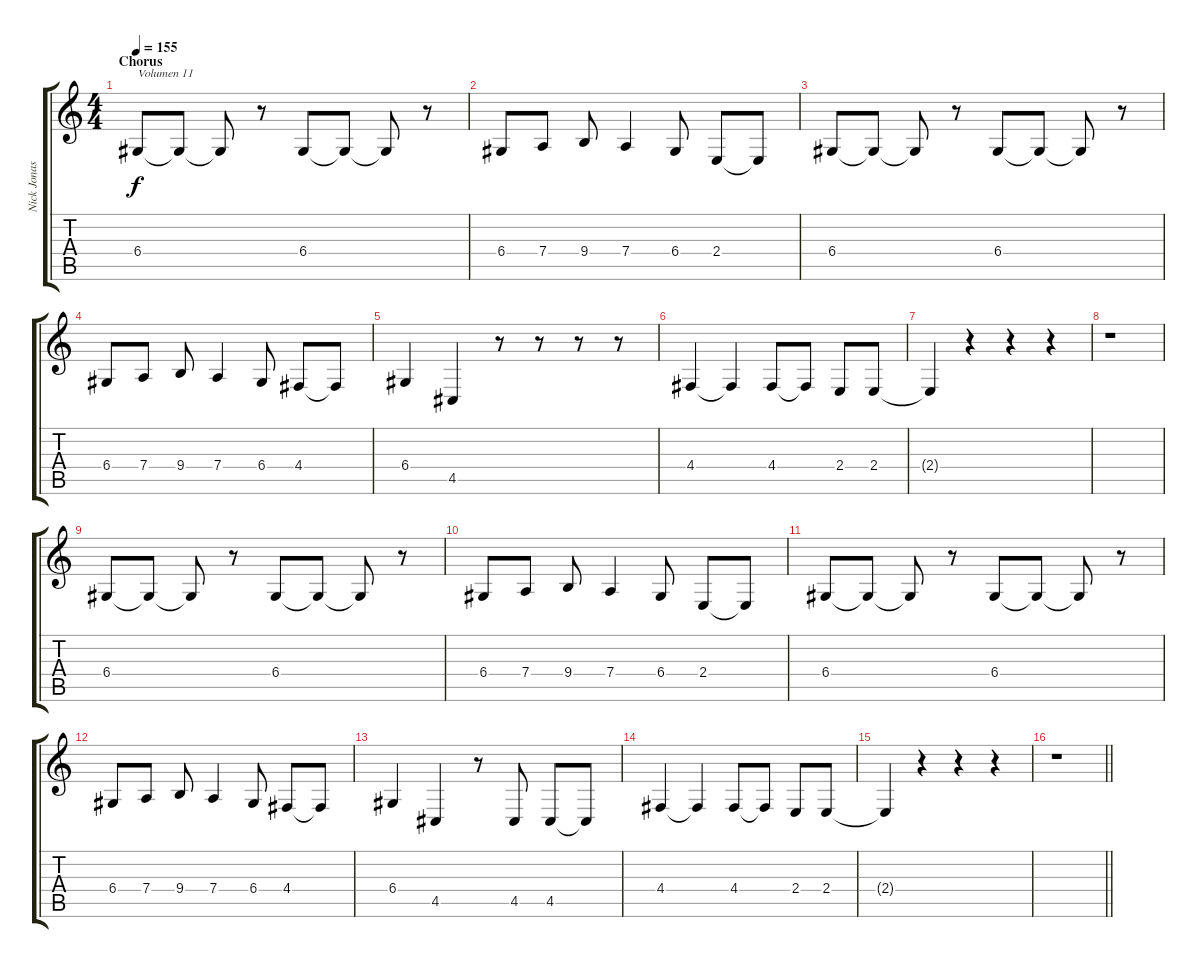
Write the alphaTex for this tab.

\track ("Nick Jonas - Vocals" "Nick Jonas") {instrument lead2sawtooth}
\staff {score tabs}
\tuning (E4 B3 G3 D3 A2 E2) {hide}
\ts (4 4)
\section ("" "Chorus")
\tempo 155
\clef g2
\ks c
6.4.8{txt "Volumen 11" dy f volume 11} 6.4{t}.8 6.4{t}.8 r.8 6.4.8 6.4{t}.8 6.4{t}.8 r.8 |
6.4.8 7.4.8 9.4.8 7.4.4 6.4.8 2.4.8 2.4{t}.8 |
6.4.8 6.4{t}.8 6.4{t}.8 r.8 6.4.8 6.4{t}.8 6.4{t}.8 r.8 |
6.4.8 7.4.8 9.4.8 7.4.4 6.4.8 4.4.8 4.4{t}.8 |
6.4.4 4.5.4 r.8 r.8 r.8 r.8 |
4.4.4 4.4{t}.4 4.4.8 4.4{t}.8 2.4.8 2.4.8 |
2.4{t}.4 r.4 r.4 r.4 |
r.1 |
6.4.8 6.4{t}.8 6.4{t}.8 r.8 6.4.8 6.4{t}.8 6.4{t}.8 r.8 |
6.4.8 7.4.8 9.4.8 7.4.4 6.4.8 2.4.8 2.4{t}.8 |
6.4.8 6.4{t}.8 6.4{t}.8 r.8 6.4.8 6.4{t}.8 6.4{t}.8 r.8 |
6.4.8 7.4.8 9.4.8 7.4.4 6.4.8 4.4.8 4.4{t}.8 |
6.4.4 4.5.4 r.8 4.5.8 4.5.8 4.5{t}.8 |
4.4.4 4.4{t}.4 4.4.8 4.4{t}.8 2.4.8 2.4.8 |
2.4{t}.4 r.4 r.4 r.4 |
\barLineRight lightlight
r.1
